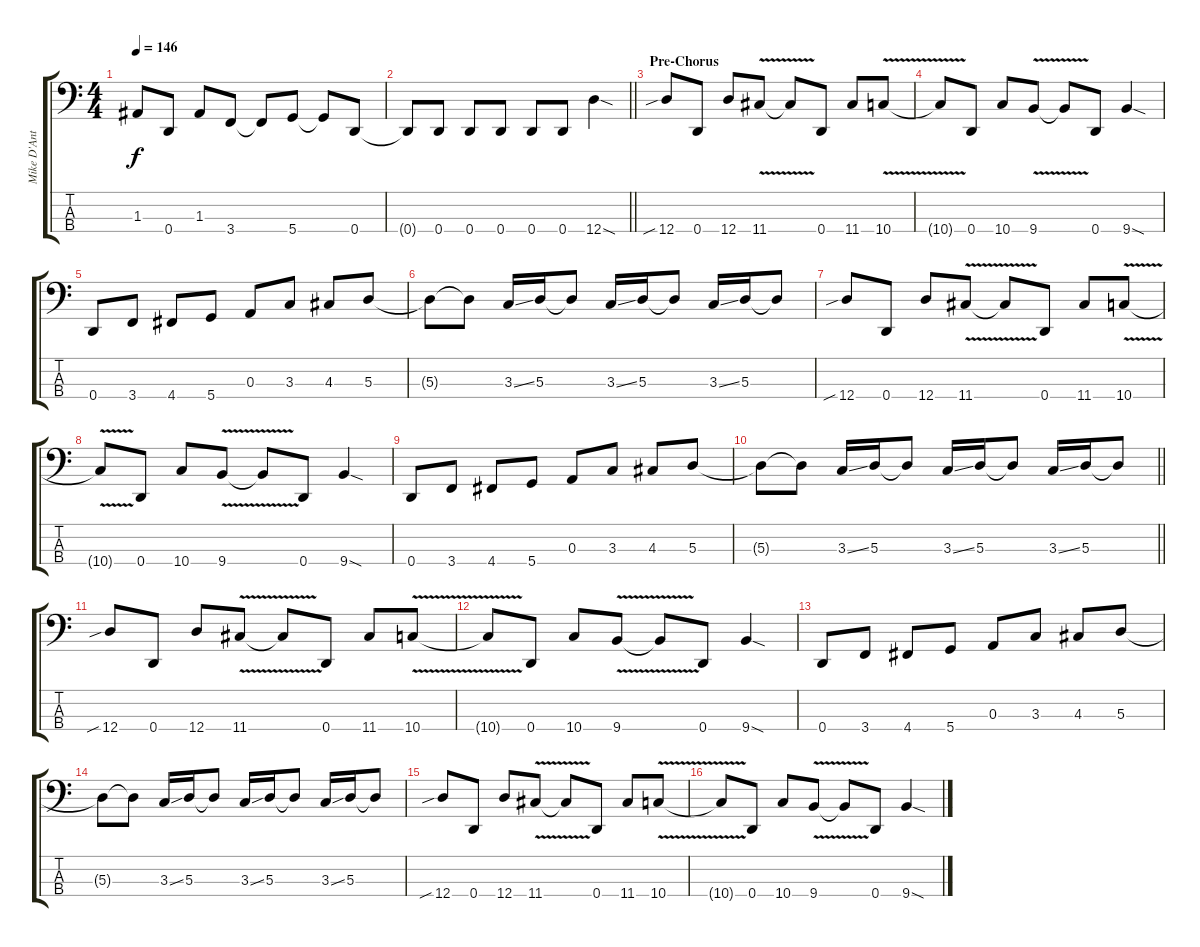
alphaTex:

\track ("Mike D'Antonio" "Mike D'Ant") {instrument electricbassfinger}
\staff {score tabs}
\tuning (G2 D2 A1 D1) {hide}
\ts (4 4)
\tempo 146
\clef f4
\ks c
1.3.8{dy f} 0.4.8 1.3.8 3.4.8 3.4{t}.8 5.4.8 5.4{t}.8 0.4.8 |
\barLineRight lightlight
0.4{t}.8 0.4.8 0.4.8 0.4.8 0.4.8 0.4.8 12.4{sod}.4 |
\section ("" "Pre-Chorus")
12.4{sib}.8 0.4.8 12.4.8 11.4{v}.8 11.4{t}.8 0.4.8 11.4.8 10.4{v}.8 |
10.4{t}.8 0.4.8 10.4.8 9.4{v}.8 9.4{t}.8 0.4.8 9.4{sod}.4 |
0.4.8 3.4.8 4.4.8 5.4.8 0.3.8 3.3.8 4.3.8 5.3.8 |
5.3{t}.8 5.3{t}.8 3.3{ss}.16 5.3.16 5.3{t}.8 3.3{ss}.16 5.3.16 5.3{t}.8 3.3{ss}.16 5.3.16 5.3{t}.8 |
12.4{sib}.8 0.4.8 12.4.8 11.4{v}.8 11.4{t}.8 0.4.8 11.4.8 10.4{v}.8 |
10.4{t}.8 0.4.8 10.4.8 9.4{v}.8 9.4{t}.8 0.4.8 9.4{sod}.4 |
0.4.8 3.4.8 4.4.8 5.4.8 0.3.8 3.3.8 4.3.8 5.3.8 |
\barLineRight lightlight
5.3{t}.8 5.3{t}.8 3.3{ss}.16 5.3.16 5.3{t}.8 3.3{ss}.16 5.3.16 5.3{t}.8 3.3{ss}.16 5.3.16 5.3{t}.8 |
12.4{sib}.8 0.4.8 12.4.8 11.4{v}.8 11.4{t}.8 0.4.8 11.4.8 10.4{v}.8 |
10.4{t}.8 0.4.8 10.4.8 9.4{v}.8 9.4{t}.8 0.4.8 9.4{sod}.4 |
0.4.8 3.4.8 4.4.8 5.4.8 0.3.8 3.3.8 4.3.8 5.3.8 |
5.3{t}.8 5.3{t}.8 3.3{ss}.16 5.3.16 5.3{t}.8 3.3{ss}.16 5.3.16 5.3{t}.8 3.3{ss}.16 5.3.16 5.3{t}.8 |
12.4{sib}.8 0.4.8 12.4.8 11.4{v}.8 11.4{t}.8 0.4.8 11.4.8 10.4{v}.8 |
10.4{t}.8 0.4.8 10.4.8 9.4{v}.8 9.4{t}.8 0.4.8 9.4{sod}.4
